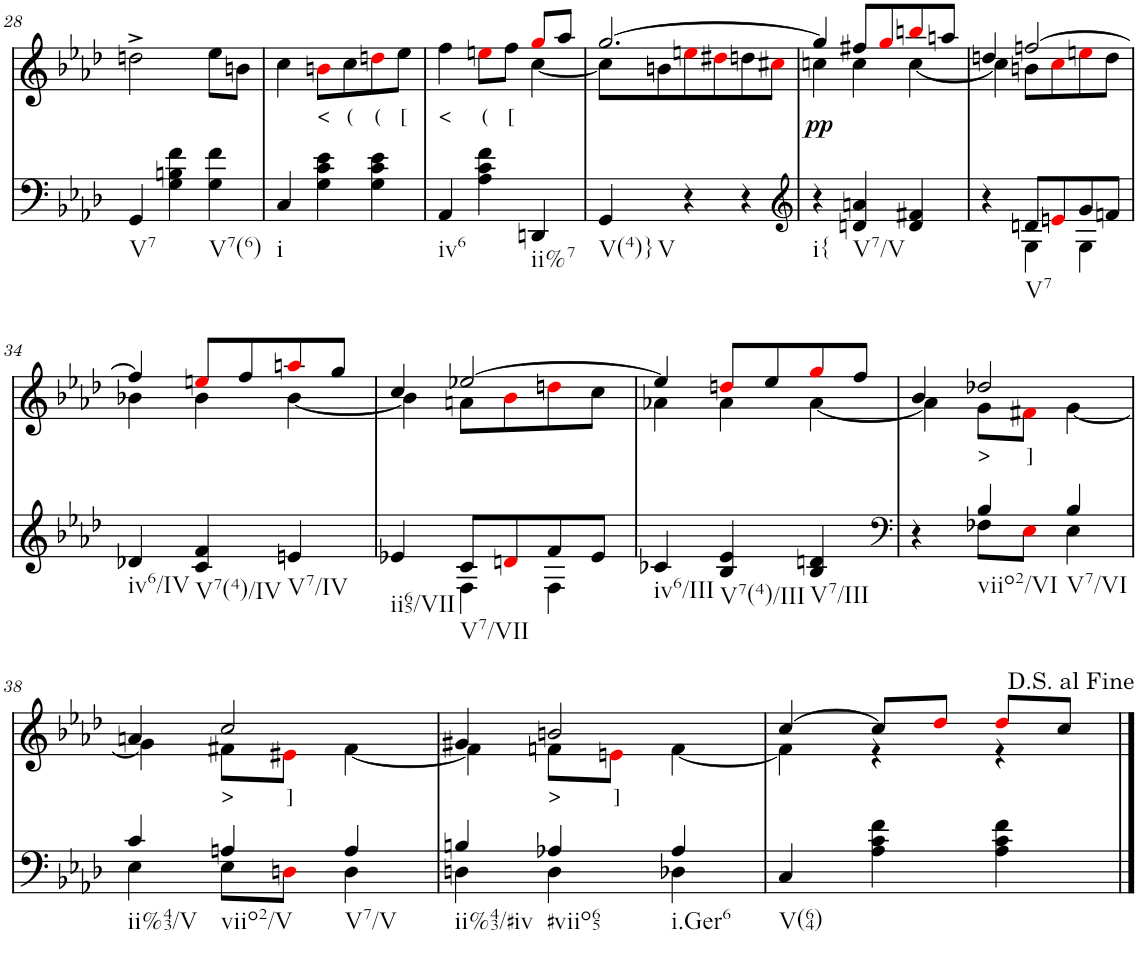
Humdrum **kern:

**kern	**kern	**text	**dynam
*part2	*part1	*part1	*part1
*staff2	*staff1	*staff1	*staff1
*I"piano	*I"piano	*	*
*I'Pno	*I'Pno	*	*
!!LO:PB:g=z
*clefF4	*clefG2	*	*
*k[b-e-a-d-]	*k[b-e-a-d-]	*	*
*f:	*f:	*	*
*M3/4	*M3/4	*	*
=28	=28	=28	=28
!LO:TX:b:t=V7	!	!	!
4GG/	2ddn^\	.	.
4G\ 4Bn\ 4f\	.	.	.
!LO:TX:b:t=V7(6)	!	!	!
4G\ 4f\	8ee-\L	.	.
.	8bn\J	.	.
=29	=29	=29	=29
!LO:TX:b:t=i	!	!	!
4C/	4cc\	.	.
!	!	!LO:LY:b	!
4G\ 4c\ 4e-\	8bni\L	<	.
!	!	!LO:LY:b	!
.	8cc\	(	.
!	!	!LO:LY:b	!
4G\ 4c\ 4e-\	8ddni\	(	.
!	!	!LO:LY:b	!
.	8ee-\J	[	.
=30	=30	=30	=30
*	*^	*	*
!LO:TX:b:t=iv6	!	!	!	!
!	!	!	!LO:LY:b	!
4AA-/	2ryy	4ff\	<	.
!	!	!	!LO:LY:b	!
4A-\ 4c\ 4f\	.	8eeni\L	(	.
!	!	!	!LO:LY:b	!
.	.	8ff\J	[	.
!LO:TX:b:t=ii%7	!	!	!	!
4DDn/	8ggi/L	[4cc\	.	.
.	8aa-/J	.	.	.
=31	=31	=31	=31	=31
!LO:TX:b:t=V(4)}	!	!	!	!
!LO:TX:b:t=V	!	!	!	!
4GG/	[2.gg/	8cc\L]	.	.
.	.	8bn\	.	.
4r	.	8eeni\	.	.
.	.	8dd#Xi\	.	.
4r	.	8ddn\	.	.
.	.	8cc#Xi\J	.	.
=32	=32	=32	=32	=32
*clefG2	*	*	*	*
!LO:TX:b:t=i{	!	!	!	!
!	!	!	!	!LO:DY:b
4r	4gg/]	4ccn\	.	pp
!LO:TX:b:t=V7/V	!	!	!	!
4dn/ 4an/	8ff#X/L	4cc\	.	.
.	8ggi/	.	.	.
4d/ 4f#X/	8bbni/	[4cc\	.	.
.	8aan/J	.	.	.
=33	=33	=33	=33	=33
*^	*	*	*	*
4r	4ryy	4ddn/	4cc\]	.	.
!LO:TX:b:t=V7	!	!	!	!	!
8dn/L	4G\	[2ffn/	8bn\L	.	.
8eni/	.	.	8cci\	.	.
8g/	4G\	.	8eeni\	.	.
8fn/J	.	.	8dd\J	.	.
*v	*v	*	*	*	*
!!LO:LB:g=z	!!
=34	=34	=34	=34	=34
!LO:TX:b:t=iv6/IV	!	!	!	!
4d-X/	4ff/]	4b-X\	.	.
!LO:TX:b:t=V7(4)/IV	!	!	!	!
4c/ 4f/	8eeni/L	4b-\	.	.
.	8ff/	.	.	.
!LO:TX:b:t=V7/IV	!	!	!	!
4en/	8aani/	[4b-\	.	.
.	8gg/J	.	.	.
=35	=35	=35	=35	=35
*^	*	*	*	*
!LO:TX:b:t=ii65/VII	!	!	!	!	!
4e-X/	4ryy	4cc/	4b-\]	.	.
!LO:TX:b:t=V7/VII	!	!	!	!	!
8c/L	4F\	[2ee-X/	8an\L	.	.
8dni/	.	.	8b-i\	.	.
8f/	4F\	.	8ddni\	.	.
8e-/J	.	.	8cc\J	.	.
*v	*v	*	*	*	*
=36	=36	=36	=36	=36
!LO:TX:b:t=iv6/III	!	!	!	!
4c-X/	4ee-/]	4a-X\	.	.
!LO:TX:b:t=V7(4)/III	!	!	!	!
4B-/ 4e-/	8ddni/L	4a-\	.	.
.	8ee-/	.	.	.
!LO:TX:b:t=V7/III	!	!	!	!
4B-/ 4dn/	8ggi/	[4a-\	.	.
.	8ff/J	.	.	.
=37	=37	=37	=37	=37
*clefF4	*	*	*	*
*^	*	*	*	*
4r	4ryy	4b-/	4a-\]	.	.
!LO:TX:b:t=viio2/VI	!	!	!	!	!
!	!	!	!	!LO:LY:b	!
4B-/	8F-X\L	2dd-X/	8g\L	>	.
!	!	!	!	!LO:LY:b	!
.	8E-i\J	.	8f#Xi\J	]	.
!LO:TX:b:t=V7/VI	!	!	!	!	!
4B-/	4E-\	.	[4g\	.	.
!!LO:LB:g=z	!!
=38	=38	=38	=38	=38	=38
!LO:TX:b:t=ii%43/V	!	!	!	!	!
4c/	4E-\	4an/	4g\]	.	.
!LO:TX:b:t=viio2/V	!	!	!	!	!
!	!	!	!	!LO:LY:b	!
4An/	8E-\L	2cc/	8f#X\L	>	.
!	!	!	!	!LO:LY:b	!
.	8Dni\J	.	8e#Xi\J	]	.
!LO:TX:b:t=V7/V	!	!	!	!	!
4A/	4D\	.	[4f#\	.	.
=39	=39	=39	=39	=39	=39
!LO:TX:b:t=ii%43/#iv	!	!	!	!	!
4Bn/	4Dn\	4g#X/	4f#\]	.	.
!LO:TX:b:t=#viio65	!	!	!	!	!
!	!	!	!	!LO:LY:b	!
4A-X/	4D\	2bn/	8fn\L	>	.
!	!	!	!	!LO:LY:b	!
.	.	.	8eni\J	]	.
!LO:TX:b:t=i.Ger6	!	!	!	!	!
4A-/	4D-X\	.	[4f\	.	.
=40	=40	=40	=40	=40	=40
!LO:TX:b:t=V(64)	!	!	!	!	!
*v	*v	*	*	*	*
4C/	[4cc/	4f\]	.	.
4A-\ 4c\ 4f\	8cc/L]	4r	.	.
.	8dd-i/J	.	.	.
4A-\ 4c\ 4f\	8dd-i/L	4r	.	.
.	8cc/J	.	.	.
*	*v	*v	*	*
==	==	==	==
*-	*-	*-	*-
